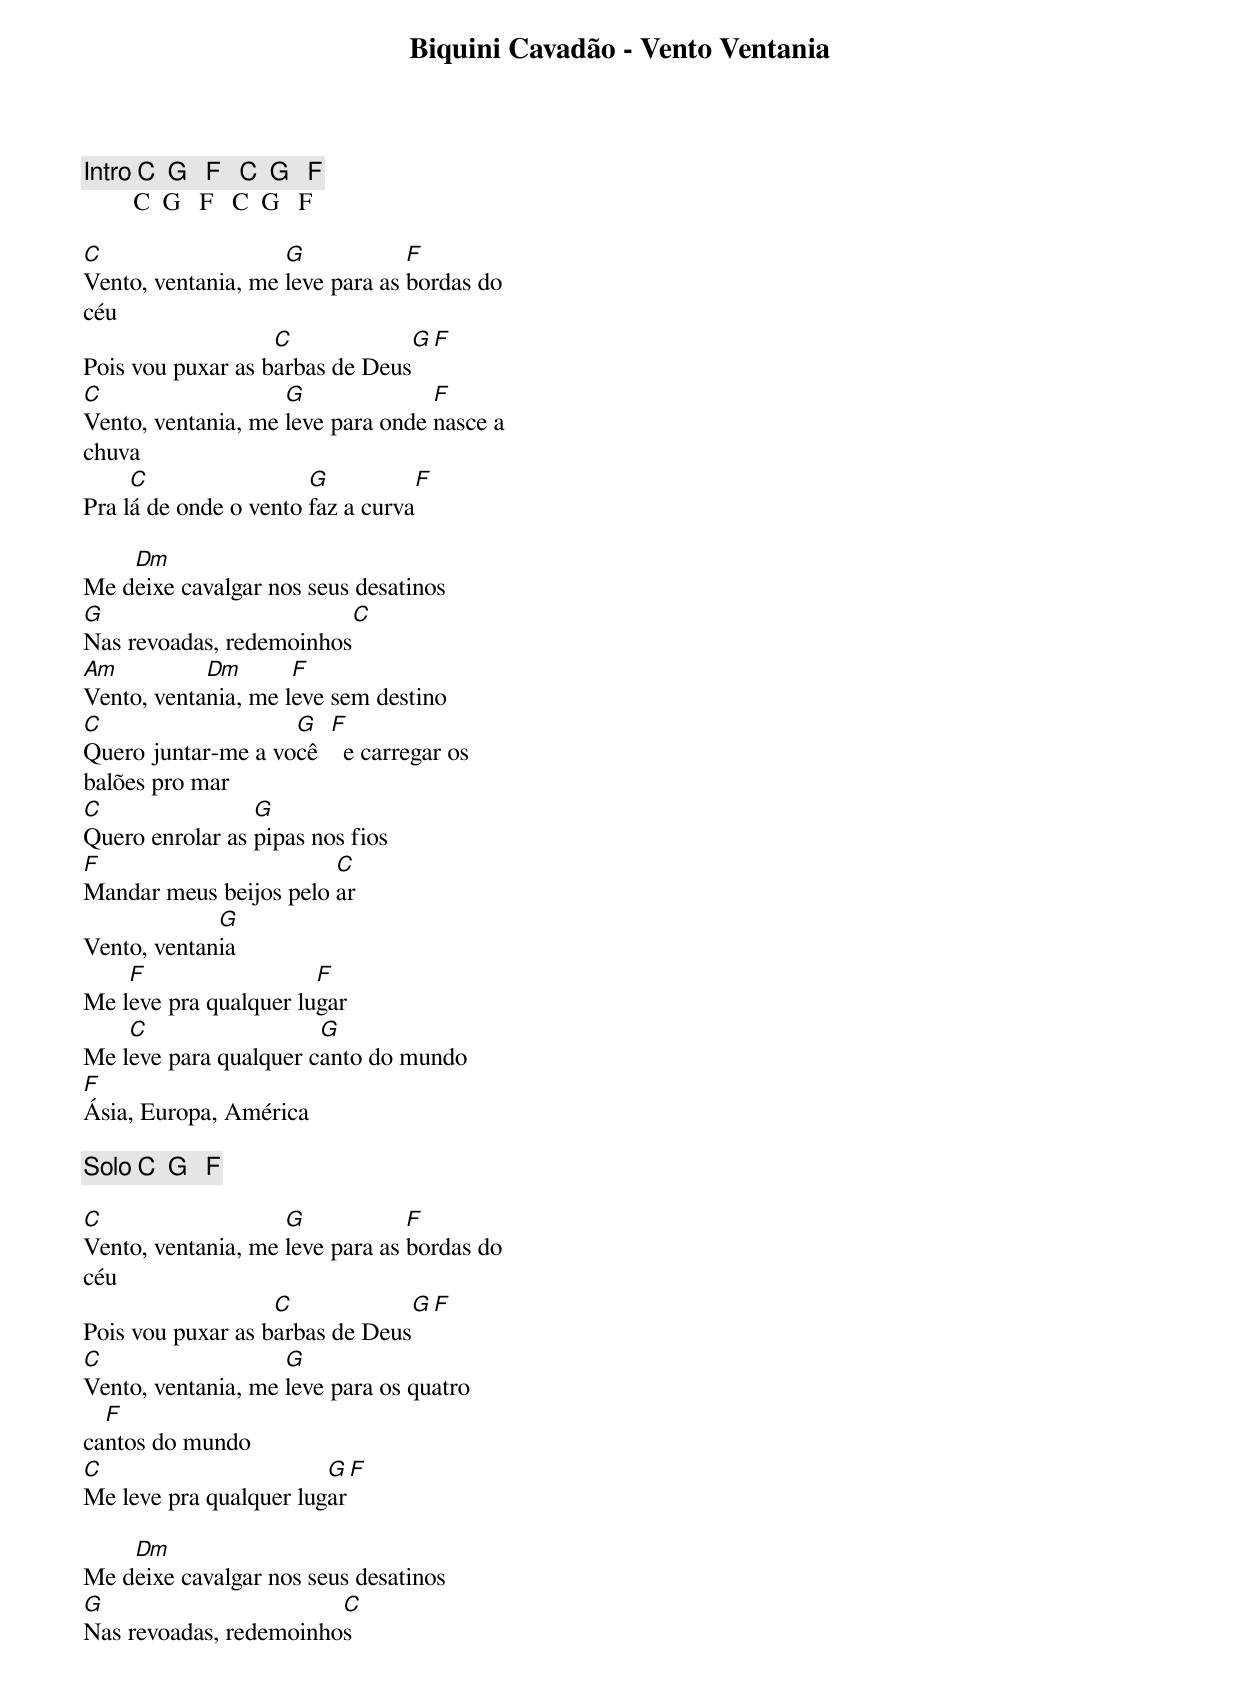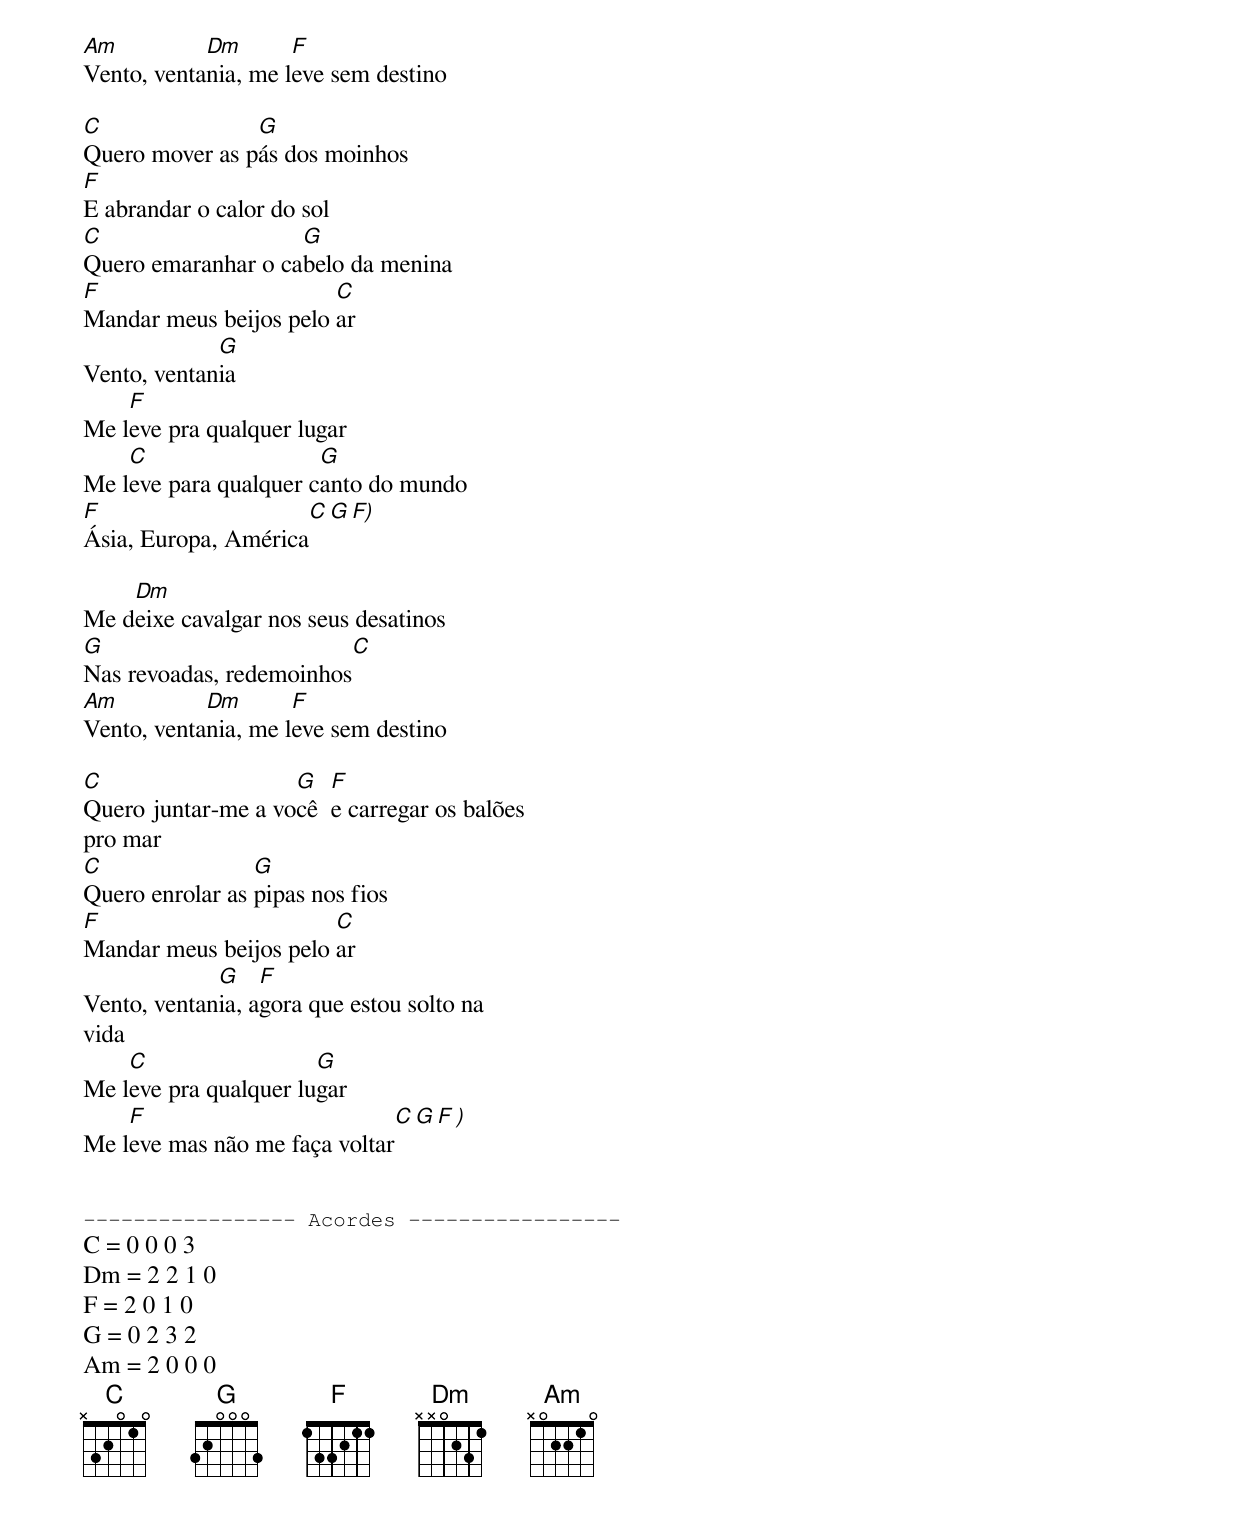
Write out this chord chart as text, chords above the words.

Biquini Cavadão - Vento Ventania

[Intro] C  G   F   C  G   F
        C  G   F   C  G   F

C                   G            F
Vento, ventania, me leve para as bordas do
céu
                   C            G      F
Pois vou puxar as barbas de Deus
C                   G              F
Vento, ventania, me leve para onde nasce a
chuva
     C                 G          F
Pra lá de onde o vento faz a curva

    Dm
Me deixe cavalgar nos seus desatinos
G                         C
Nas revoadas, redemoinhos
Am          Dm       F
Vento, ventania, me leve sem destino
C                   G   F
Quero juntar-me a você    e carregar os
balões pro mar
C                G
Quero enrolar as pipas nos fios
F                       C
Mandar meus beijos pelo ar
             G
Vento, ventania
    F                  F
Me leve pra qualquer lugar
    C                  G
Me leve para qualquer canto do mundo
F
Ásia, Europa, América

[Solo] C  G   F

C                   G            F
Vento, ventania, me leve para as bordas do
céu
                   C            G    F
Pois vou puxar as barbas de Deus
C                   G
Vento, ventania, me leve para os quatro
  F
cantos do mundo
C                       G    F
Me leve pra qualquer lugar

    Dm
Me deixe cavalgar nos seus desatinos
G                       C
Nas revoadas, redemoinhos
Am          Dm       F
Vento, ventania, me leve sem destino

C               G
Quero mover as pás dos moinhos
F
E abrandar o calor do sol
C                   G
Quero emaranhar o cabelo da menina
F                       C
Mandar meus beijos pelo ar
             G
Vento, ventania
    F
Me leve pra qualquer lugar
    C                  G
Me leve para qualquer canto do mundo
F                      C  G   F)
Ásia, Europa, América

    Dm
Me deixe cavalgar nos seus desatinos
G                          C
Nas revoadas, redemoinhos
Am          Dm       F
Vento, ventania, me leve sem destino

C                   G   F
Quero juntar-me a você  e carregar os balões
pro mar
C                G
Quero enrolar as pipas nos fios
F                       C
Mandar meus beijos pelo ar
             G    F
Vento, ventania, agora que estou solto na
vida
    C                  G
Me leve pra qualquer lugar
    F                            C G   F )
Me leve mas não me faça voltar


----------------- Acordes -----------------
C = 0 0 0 3
Dm = 2 2 1 0
F = 2 0 1 0
G = 0 2 3 2
Am = 2 0 0 0
